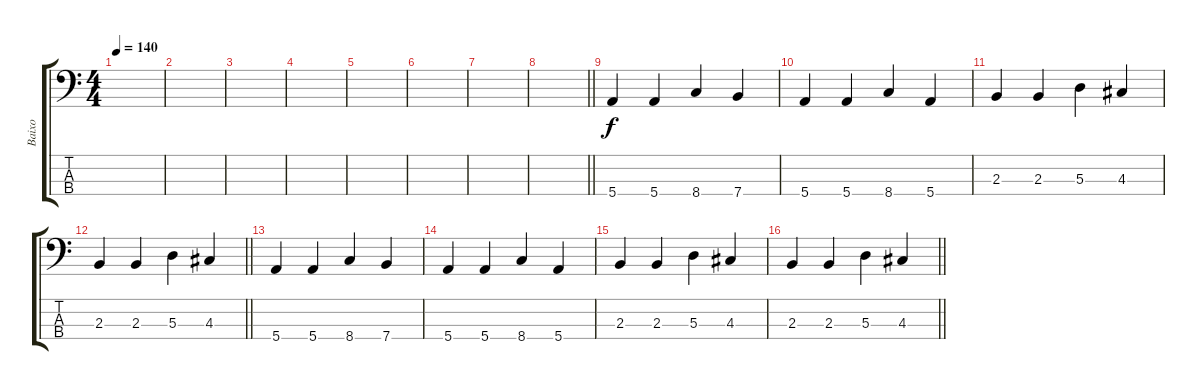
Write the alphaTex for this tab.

\track ("Baixo" "Baixo") {instrument electricbassfinger}
\staff {score tabs}
\tuning (G2 D2 A1 E1) {hide}
\ts (4 4)
\tempo 140
\clef f4
\ks c
|
|
|
|
|
|
|
\barLineRight lightlight
|
5.4.4 5.4.4 8.4.4 7.4.4 |
5.4.4 5.4.4 8.4.4 5.4.4 |
2.3.4 2.3.4 5.3.4 4.3.4 |
\barLineRight lightlight
2.3.4 2.3.4 5.3.4 4.3.4 |
5.4.4 5.4.4 8.4.4 7.4.4 |
5.4.4 5.4.4 8.4.4 5.4.4 |
2.3.4 2.3.4 5.3.4 4.3.4 |
\barLineRight lightlight
2.3.4 2.3.4 5.3.4 4.3.4
